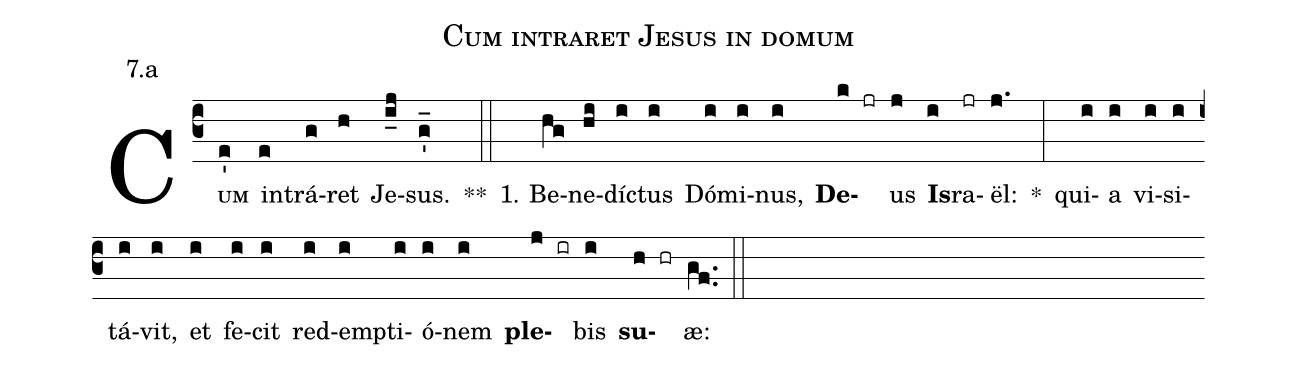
name:Cum intraret Jesus in domum;
office-part:Antiphona;
mode:7;
annotation: 7.a;
%%
(c3) C<sc>um</sc>(e') in(e)trá(g)ret(h) Je(i_j)sus.(g'_) **(::)
1. Be(hg)ne(hi)díc(i)tus(i) Dó(i)mi(i)nus,(i) <b>De</b>(k jr)us(j) <b>Is</b>(i)ra(jr)ël:(j.) *(:) qui(i)a(i) vi(i)si(i)tá(i)vit,(i) et(i) fe(i)cit(i) red(i)emp(i)ti(i)ó(i)nem(i) <b>ple</b>(j ir)bis(i) <b>su</b>(h hr)æ:(gf..) (::)
